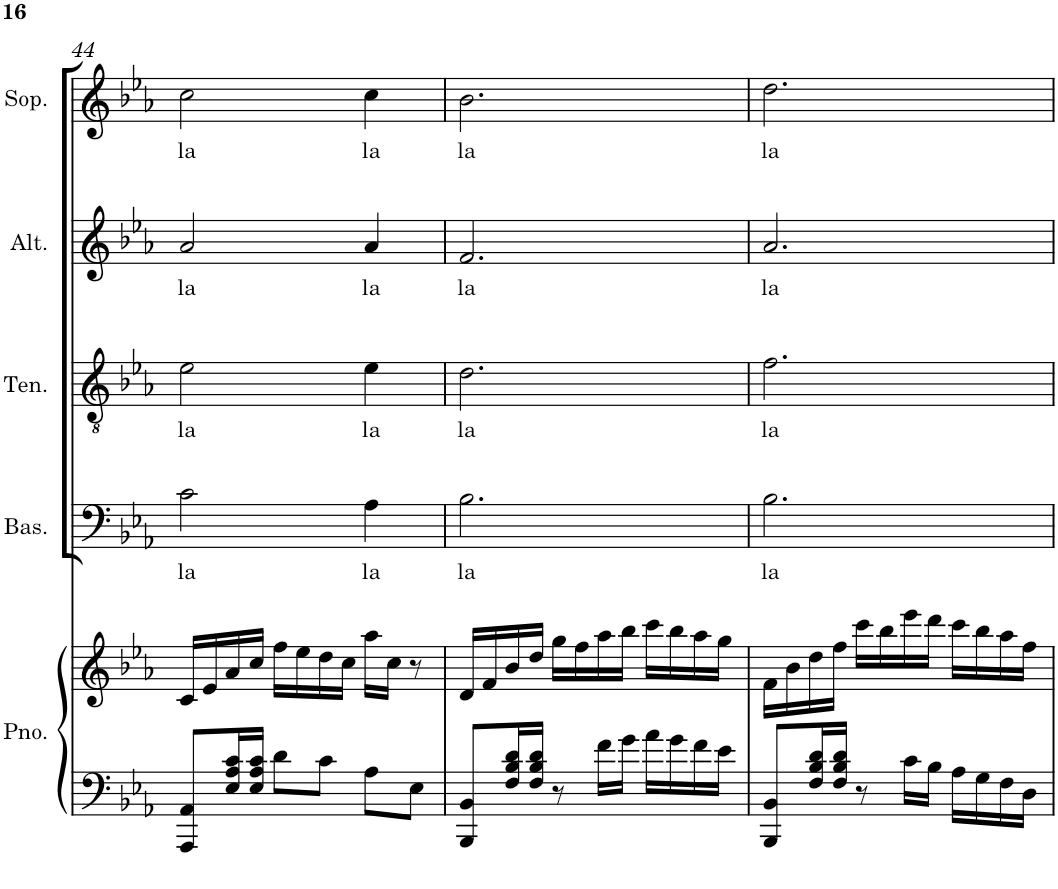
**kern	**kern	**kern	**text	**kern	**text	**kern	**text	**kern	**text
*part5	*part5	*part4	*part4	*part3	*part3	*part2	*part2	*part1	*part1
*staff6	*staff5	*staff4	*staff4	*staff3	*staff3	*staff2	*staff2	*staff1	*staff1
*I"Piano	*	*I"Bass	*	*I"Tenor	*	*I"Alto	*	*I"Soprano	*
*I'Pno.	*	*I'Bas.	*	*I'Ten.	*	*I'Alt.	*	*I'Sop.	*
!!LO:PB:g=z
*clefF4	*clefG2	*clefF4	*	*clefGv2	*	*clefG2	*	*clefG2	*
*k[b-e-a-]	*k[b-e-a-]	*k[b-e-a-]	*	*k[b-e-a-]	*	*k[b-e-a-]	*	*k[b-e-a-]	*
*E-:	*E-:	*E-:	*	*E-:	*	*E-:	*	*E-:	*
*M3/4	*M3/4	*M3/4	*	*M3/4	*	*M3/4	*	*M3/4	*
=44	=44	=44	=44	=44	=44	=44	=44	=44	=44
!	!	!	!LO:LY:b	!	!LO:LY:b	!	!LO:LY:b	!	!LO:LY:b
8AAA-/ 8AA-/L	16c/LL	2c\	la	2e-\	la	2a-/	la	2cc\	la
.	16e-/	.	.	.	.	.	.	.	.
16E-/ 16A-/ 16c/L	16a-/	.	.	.	.	.	.	.	.
16E-/ 16A-/ 16c/JJ	16cc/JJ	.	.	.	.	.	.	.	.
8d\L	16ff\LL	.	.	.	.	.	.	.	.
.	16ee-\	.	.	.	.	.	.	.	.
8c\J	16dd\	.	.	.	.	.	.	.	.
.	16cc\JJ	.	.	.	.	.	.	.	.
!	!	!	!LO:LY:b	!	!LO:LY:b	!	!LO:LY:b	!	!LO:LY:b
8A-\L	16aa-\LL	4A-\	la	4e-\	la	4a-/	la	4cc\	la
.	16cc\JJ	.	.	.	.	.	.	.	.
8E-\J	8r	.	.	.	.	.	.	.	.
=45	=45	=45	=45	=45	=45	=45	=45	=45	=45
!	!	!	!LO:LY:b	!	!LO:LY:b	!	!LO:LY:b	!	!LO:LY:b
8BBB-/ 8BB-/L	16d/LL	2.B-\	la	2.d\	la	2.f/	la	2.b-\	la
.	16f/	.	.	.	.	.	.	.	.
16F/ 16B-/ 16d/L	16b-/	.	.	.	.	.	.	.	.
16F/ 16B-/ 16d/JJ	16dd/JJ	.	.	.	.	.	.	.	.
8r	16gg\LL	.	.	.	.	.	.	.	.
.	16ff\	.	.	.	.	.	.	.	.
16f\LL	16aa-\	.	.	.	.	.	.	.	.
16g\JJ	16bb-\JJ	.	.	.	.	.	.	.	.
16a-\LL	16ccc\LL	.	.	.	.	.	.	.	.
16g\	16bb-\	.	.	.	.	.	.	.	.
16f\	16aa-\	.	.	.	.	.	.	.	.
16e-\JJ	16gg\JJ	.	.	.	.	.	.	.	.
=46	=46	=46	=46	=46	=46	=46	=46	=46	=46
!	!	!	!LO:LY:b	!	!LO:LY:b	!	!LO:LY:b	!	!LO:LY:b
8BBB-/ 8BB-/L	16f\LL	2.B-\	la	2.f\	la	2.a-/	la	2.dd\	la
.	16b-\	.	.	.	.	.	.	.	.
16F/ 16B-/ 16d/L	16dd\	.	.	.	.	.	.	.	.
16F/ 16B-/ 16d/JJ	16ff\JJ	.	.	.	.	.	.	.	.
8r	16ccc\LL	.	.	.	.	.	.	.	.
.	16bb-\	.	.	.	.	.	.	.	.
16c\LL	16eee-\	.	.	.	.	.	.	.	.
16B-\JJ	16ddd\JJ	.	.	.	.	.	.	.	.
16A-\LL	16ccc\LL	.	.	.	.	.	.	.	.
16G\	16bb-\	.	.	.	.	.	.	.	.
16F\	16aa-\	.	.	.	.	.	.	.	.
16D\JJ	16ff\JJ	.	.	.	.	.	.	.	.
=	=	=	=	=	=	=	=	=	=
*-	*-	*-	*-	*-	*-	*-	*-	*-	*-
